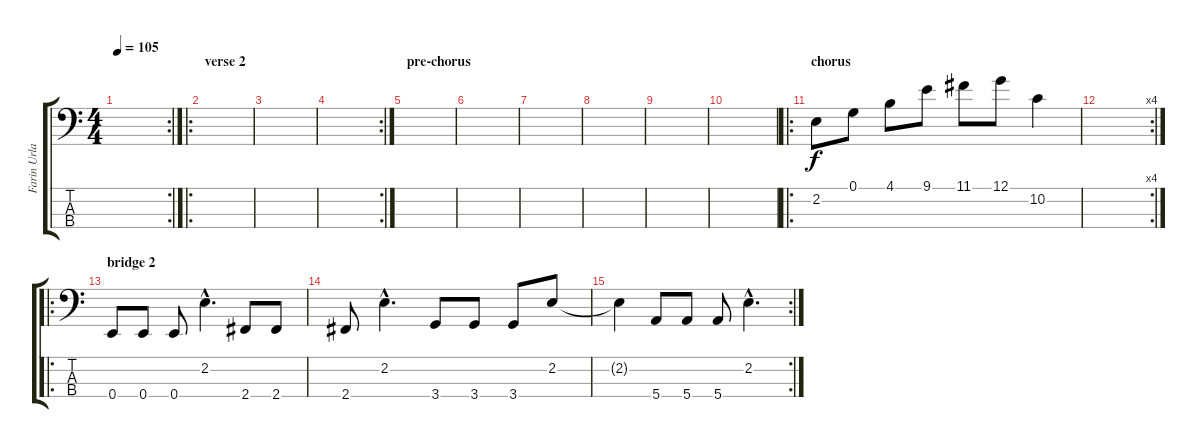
\track ("Farin Urlaub" "Farin Urla") {instrument electricbassfinger}
\staff {score tabs}
\tuning (G2 D2 A1 E1) {hide}
\rc 2
\ts (4 4)
\tempo 105
\clef f4
\ks c
|
\ro
\section ("" "verse 2")
|
|
\rc 2
|
\section ("" "pre-chorus")
|
|
|
|
|
|
\ro
\section ("" "chorus")
2.2.8 0.1.8 4.1.8 9.1.8 11.1.8 12.1.8 10.2.4 |
\rc 4
|
\ro
\section ("" "bridge 2")
0.4.8 0.4.8 0.4.8 2.2{hac}.4{d} 2.4.8 2.4.8 |
2.4.8 2.2{hac}.4{d} 3.4.8 3.4.8 3.4.8 2.2.8 |
\rc 2
2.2{t}.4 5.4.8 5.4.8 5.4.8 2.2{hac}.4{d}
